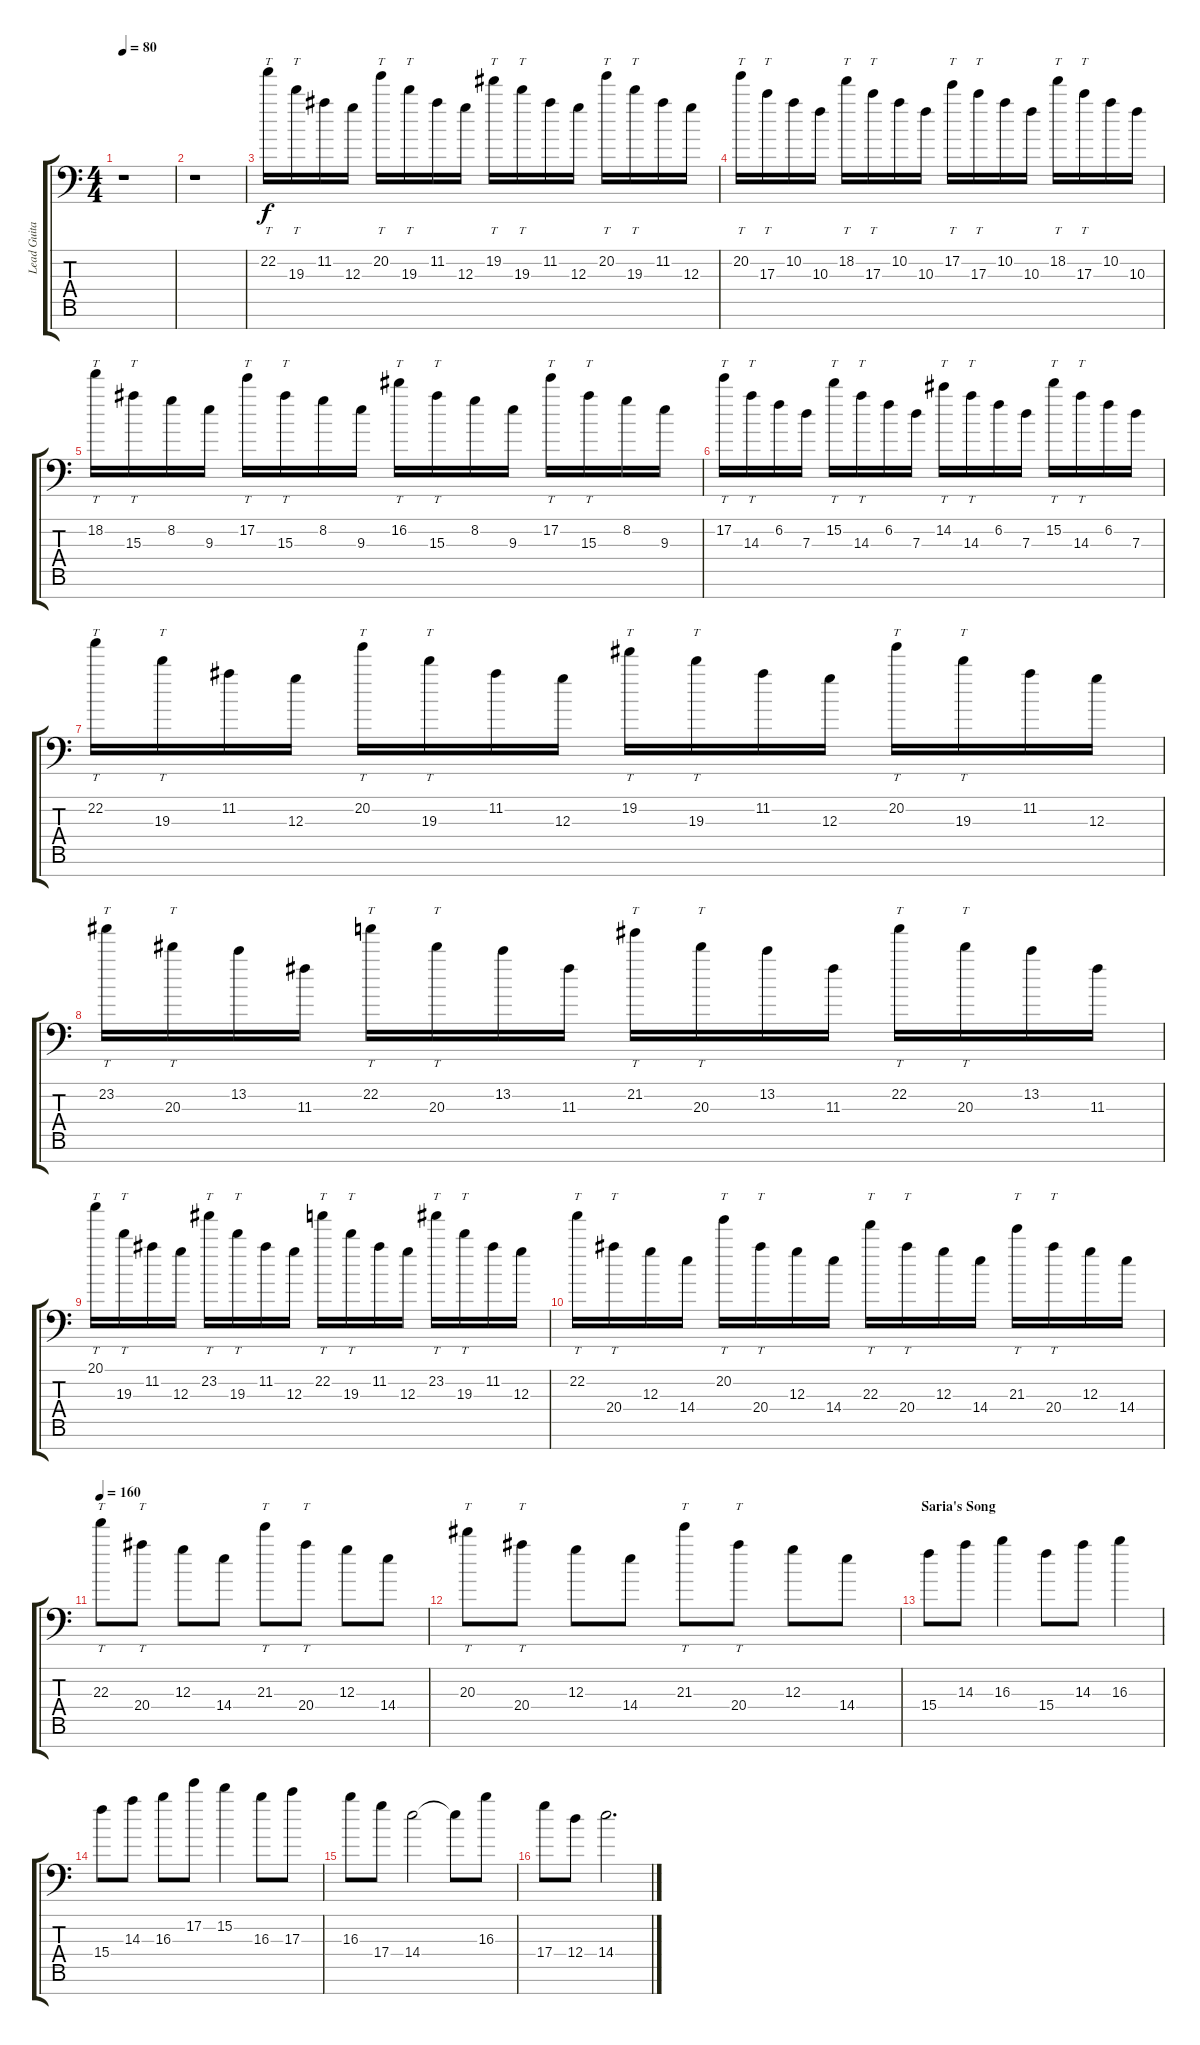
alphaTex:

\track ("Lead Guitar" "Lead Guita") {instrument distortionguitar}
\staff {score tabs}
\tuning (E4 B3 G3 D3 A2 E2 A1) {hide}
\ts (4 4)
\tempo 80
\clef f4
\ks c
r.1{dy f} |
r.1 |
22.2.16{tt} 19.3.16{tt} 11.2.16 12.3.16 20.2.16{tt} 19.3.16{tt} 11.2.16 12.3.16 19.2.16{tt} 19.3.16{tt} 11.2.16 12.3.16 20.2.16{tt} 19.3.16{tt} 11.2.16 12.3.16 |
20.2.16{tt} 17.3.16{tt} 10.2.16 10.3.16 18.2.16{tt} 17.3.16{tt} 10.2.16 10.3.16 17.2.16{tt} 17.3.16{tt} 10.2.16 10.3.16 18.2.16{tt} 17.3.16{tt} 10.2.16 10.3.16 |
18.2.16{tt} 15.3.16{tt} 8.2.16 9.3.16 17.2.16{tt} 15.3.16{tt} 8.2.16 9.3.16 16.2.16{tt} 15.3.16{tt} 8.2.16 9.3.16 17.2.16{tt} 15.3.16{tt} 8.2.16 9.3.16 |
17.2.16{tt} 14.3.16{tt} 6.2.16 7.3.16 15.2.16{tt} 14.3.16{tt} 6.2.16 7.3.16 14.2.16{tt} 14.3.16{tt} 6.2.16 7.3.16 15.2.16{tt} 14.3.16{tt} 6.2.16 7.3.16 |
22.2.16{tt} 19.3.16{tt} 11.2.16 12.3.16 20.2.16{tt} 19.3.16{tt} 11.2.16 12.3.16 19.2.16{tt} 19.3.16{tt} 11.2.16 12.3.16 20.2.16{tt} 19.3.16{tt} 11.2.16 12.3.16 |
23.2.16{tt} 20.3.16{tt} 13.2.16 11.3.16 22.2.16{tt} 20.3.16{tt} 13.2.16 11.3.16 21.2.16{tt} 20.3.16{tt} 13.2.16 11.3.16 22.2.16{tt} 20.3.16{tt} 13.2.16 11.3.16 |
20.1.16{tt} 19.3.16{tt} 11.2.16 12.3.16 23.2.16{tt} 19.3.16{tt} 11.2.16 12.3.16 22.2.16{tt} 19.3.16{tt} 11.2.16 12.3.16 23.2.16{tt} 19.3.16{tt} 11.2.16 12.3.16 |
22.2.16{tt} 20.4.16{tt} 12.3.16 14.4.16 20.2.16{tt} 20.4.16{tt} 12.3.16 14.4.16 22.3.16{tt} 20.4.16{tt} 12.3.16 14.4.16 21.3.16{tt} 20.4.16{tt} 12.3.16 14.4.16 |
\tempo 160
22.3.8{tt} 20.4.8{tt} 12.3.8 14.4.8 21.3.8{tt} 20.4.8{tt} 12.3.8 14.4.8 |
20.3.8{tt} 20.4.8{tt} 12.3.8 14.4.8 21.3.8{tt} 20.4.8{tt} 12.3.8 14.4.8 |
\section ("" "Saria's Song")
15.4.8 14.3.8 16.3.4 15.4.8 14.3.8 16.3.4 |
15.4.8 14.3.8 16.3.8 17.2.8 15.2.4 16.3.8 17.3.8 |
16.3.8 17.4.8 14.4.2 14.4{t}.8 16.3.8 |
17.4.8 12.4.8 14.4.2{d}
